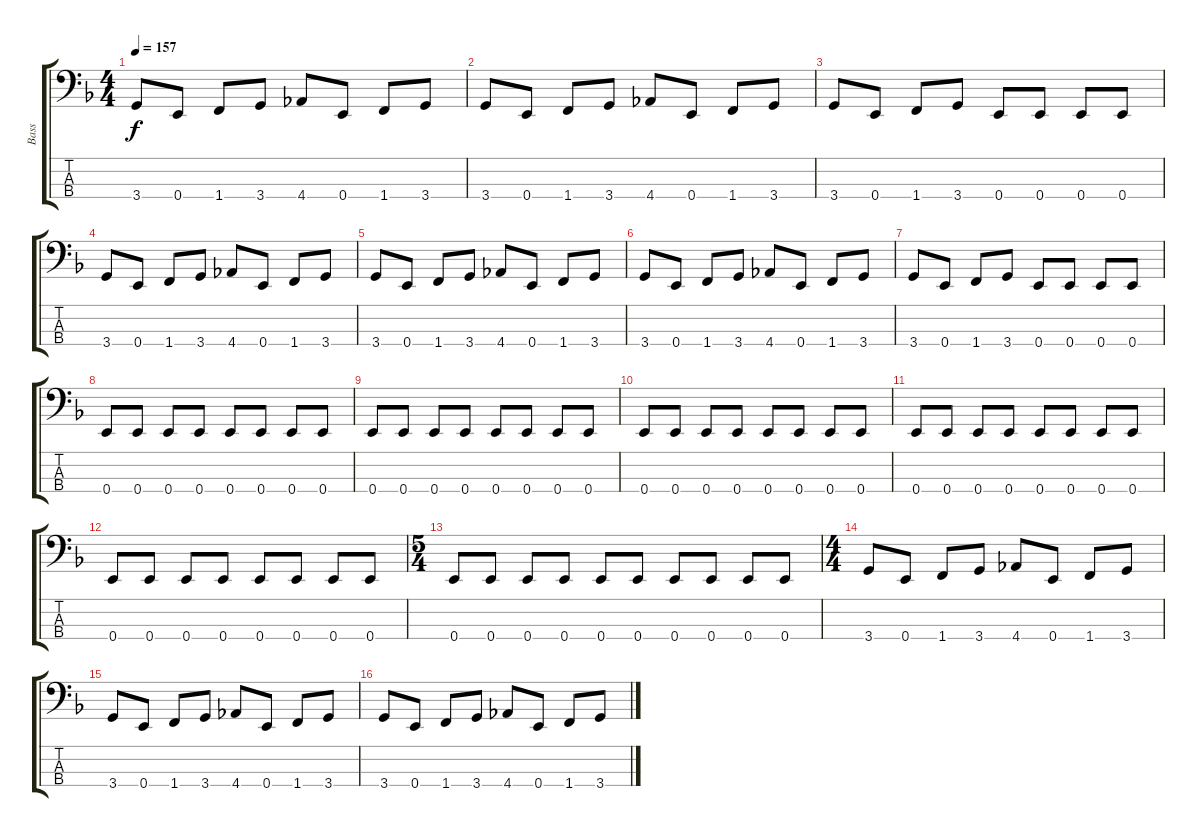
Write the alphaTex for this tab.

\track ("Bass" "Bass") {instrument electricbassfinger}
\staff {score tabs}
\tuning (G2 D2 A1 E1) {hide}
\ts (4 4)
\tempo 157
\clef f4
\ks f
3.4.8{dy f} 0.4.8 1.4.8 3.4.8 4.4.8 0.4.8 1.4.8 3.4.8 |
3.4.8 0.4.8 1.4.8 3.4.8 4.4.8 0.4.8 1.4.8 3.4.8 |
3.4.8 0.4.8 1.4.8 3.4.8 0.4.8 0.4.8 0.4.8 0.4.8 |
3.4.8 0.4.8 1.4.8 3.4.8 4.4.8 0.4.8 1.4.8 3.4.8 |
3.4.8 0.4.8 1.4.8 3.4.8 4.4.8 0.4.8 1.4.8 3.4.8 |
3.4.8 0.4.8 1.4.8 3.4.8 4.4.8 0.4.8 1.4.8 3.4.8 |
3.4.8 0.4.8 1.4.8 3.4.8 0.4.8 0.4.8 0.4.8 0.4.8 |
0.4.8 0.4.8 0.4.8 0.4.8 0.4.8 0.4.8 0.4.8 0.4.8 |
0.4.8 0.4.8 0.4.8 0.4.8 0.4.8 0.4.8 0.4.8 0.4.8 |
0.4.8 0.4.8 0.4.8 0.4.8 0.4.8 0.4.8 0.4.8 0.4.8 |
0.4.8 0.4.8 0.4.8 0.4.8 0.4.8 0.4.8 0.4.8 0.4.8 |
0.4.8 0.4.8 0.4.8 0.4.8 0.4.8 0.4.8 0.4.8 0.4.8 |
\ts (5 4)
0.4.8 0.4.8 0.4.8 0.4.8 0.4.8 0.4.8 0.4.8 0.4.8 0.4.8 0.4.8 |
\ts (4 4)
3.4.8 0.4.8 1.4.8 3.4.8 4.4.8 0.4.8 1.4.8 3.4.8 |
3.4.8 0.4.8 1.4.8 3.4.8 4.4.8 0.4.8 1.4.8 3.4.8 |
3.4.8 0.4.8 1.4.8 3.4.8 4.4.8 0.4.8 1.4.8 3.4.8
